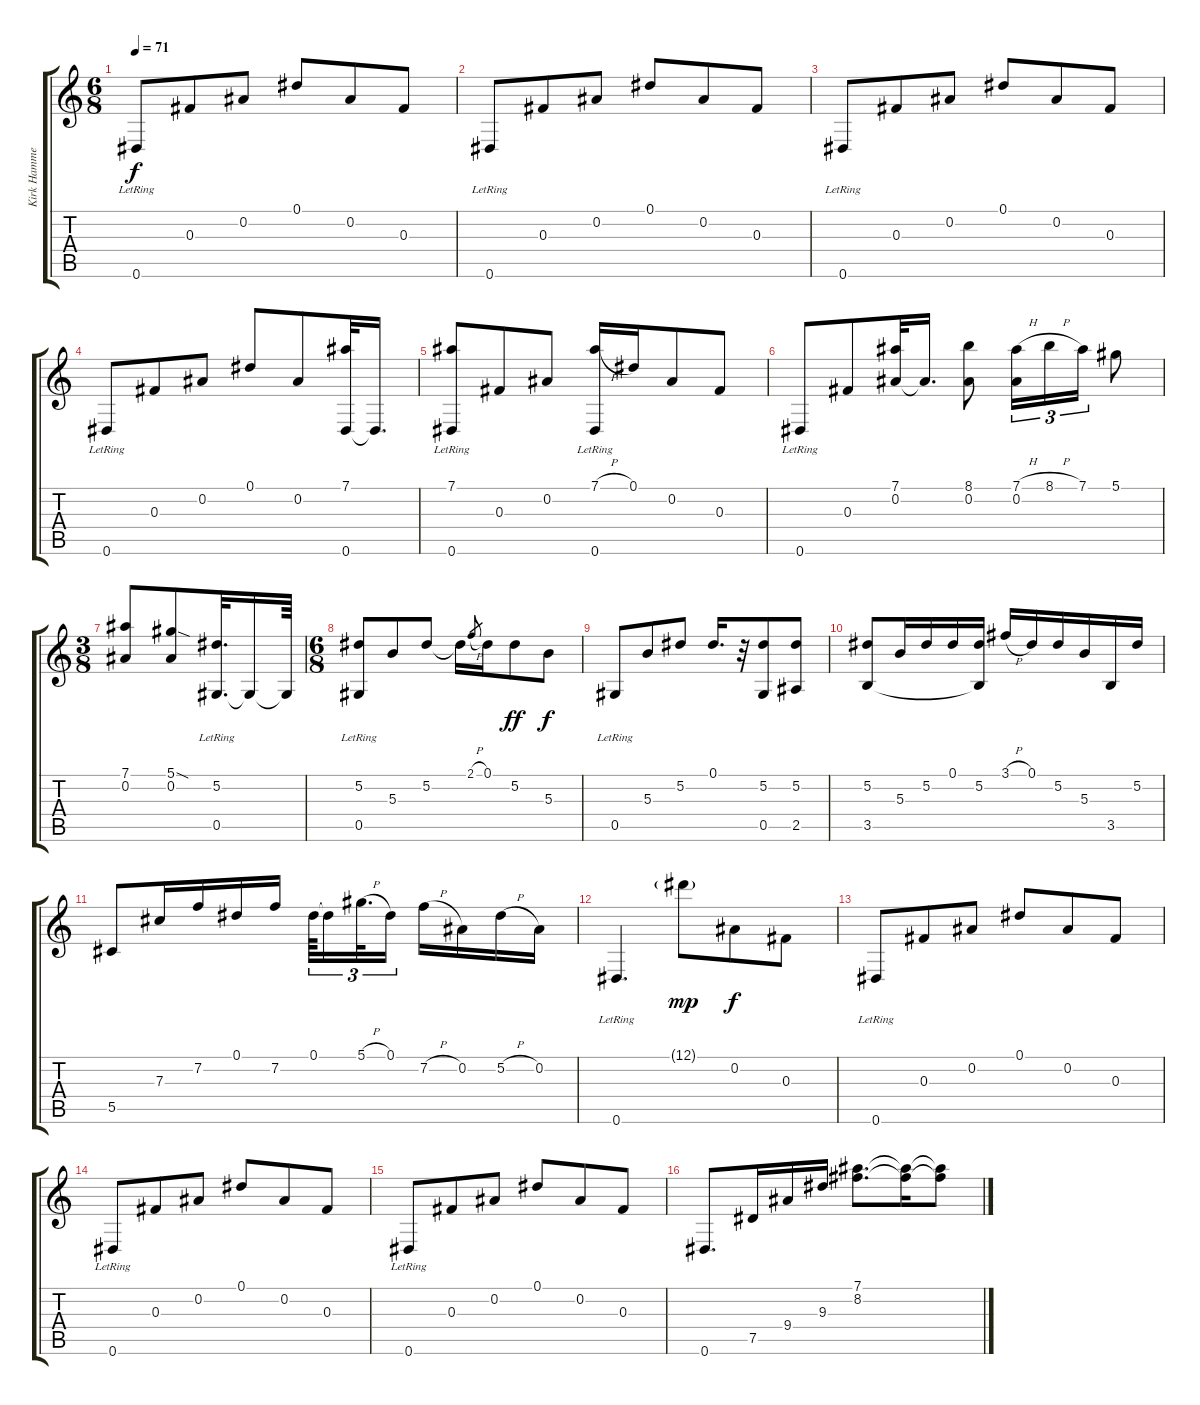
\track ("Kirk Hammett" "Kirk Hamme") {instrument electricguitarclean}
\staff {score tabs}
\tuning (Eb4 Bb3 Gb3 Db3 Ab2 Eb2) {hide}
\ts (6 8)
\tempo 71
\clef g2
\ks c
0.6{lr}.8{dy f instrument electricguitarclean} 0.3.8 0.2.8 0.1.8 0.2.8 0.3.8 |
0.6{lr}.8 0.3.8 0.2.8 0.1.8 0.2.8 0.3.8 |
0.6{lr}.8 0.3.8 0.2.8 0.1.8 0.2.8 0.3.8 |
0.6{lr}.8 0.3.8 0.2.8 0.1.8 0.2.8 (7.1 0.6).32 0.6{t}.16{d} |
(7.1 0.6{lr}).8 0.3.8 0.2.8 (7.1{h} 0.6{lr}).16 0.1.16 0.2.8 0.3.8 |
0.6{lr}.8 0.3.8 (7.1 0.2).32 0.2{t}.16{d} (8.1 0.2).8 (7.1{h} 0.2).16{tu (3 2)} 8.1{h}.16{tu (3 2)} 7.1.16{tu (3 2)} 5.1.8 |
\ts (3 8)
(7.1 0.2).8 (5.1{sod} 0.2).8 (5.2 0.5{lr}).32{d} 0.5{t}.16 0.5{t}.64 |
\ts (6 8)
(5.2 0.5{lr}).8 5.3.8 5.2.8 5.2{t}.16 2.1{h}.8{gr} 0.1.16 5.2.8{dy ff} 5.3.8{dy f} |
0.5{lr}.8 5.3.8 5.2.8 0.1.16{d} r.32 (5.2 0.5).8 (5.2 2.5).8 |
(5.2 3.5).8 5.3.16 5.2.16 0.1.16 (5.2 3.5{t}).16 3.1{h}.16 0.1.16 5.2.16 5.3.16 3.5.16 5.2.16 |
5.5.8 7.3.16 7.2.16 0.1.16 7.2.16 0.1.64{tu (3 2)} 0.1{t}.16{tu (3 2)} 5.1{h}.32{d tu (3 2)} 0.1.16{tu (3 2) beam splitsecondary} 7.2{h}.16 0.2.16 5.2{h}.16 0.2.16 |
0.6{lr}.4{d} 12.1{g}.8{dy mp} 0.2.8{dy f} 0.3.8 |
0.6{lr}.8 0.3.8 0.2.8 0.1.8 0.2.8 0.3.8 |
0.6{lr}.8 0.3.8 0.2.8 0.1.8 0.2.8 0.3.8 |
0.6{lr}.8 0.3.8 0.2.8 0.1.8 0.2.8 0.3.8 |
0.6.8{d} 7.5.16 9.4.16 9.3.16 (7.1 8.2).8{d} (7.1{t} 8.2{t}).16 (7.1{t} 8.2{t}).8
